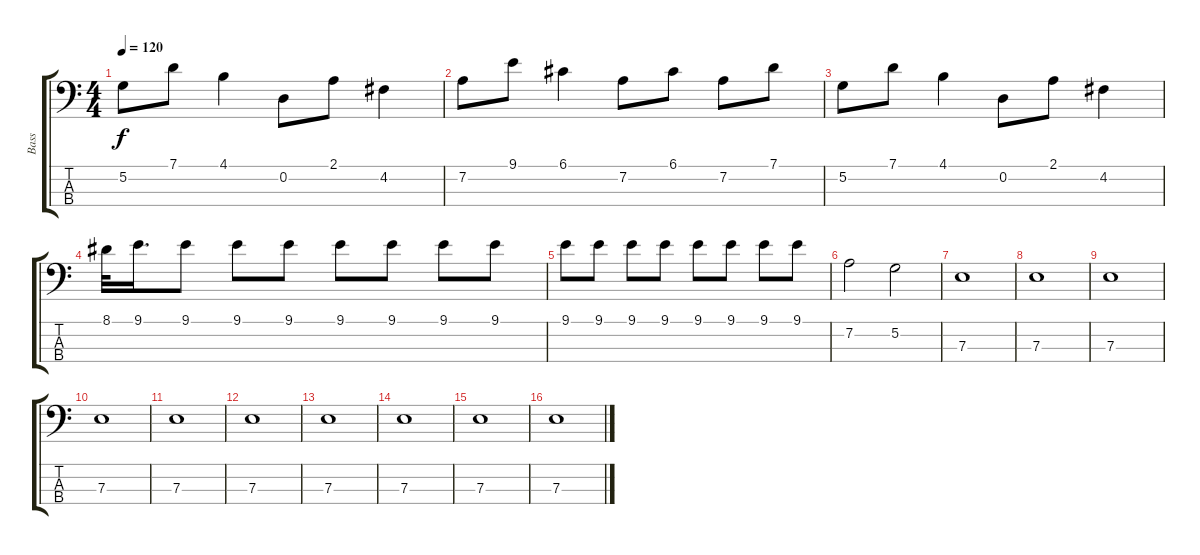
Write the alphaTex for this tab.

\track ("Bass" "Bass") {instrument electricbassfinger}
\staff {score tabs}
\tuning (G2 D2 A1 E1) {hide}
\ts (4 4)
\tempo 120
\clef f4
\ks c
5.2.8{dy f} 7.1.8 4.1.4 0.2.8 2.1.8 4.2.4 |
7.2.8 9.1.8 6.1.4 7.2.8 6.1.8 7.2.8 7.1.8 |
5.2.8 7.1.8 4.1.4 0.2.8 2.1.8 4.2.4 |
8.1.32 9.1.16{d} 9.1.8 9.1.8 9.1.8 9.1.8 9.1.8 9.1.8 9.1.8 |
9.1.8 9.1.8 9.1.8 9.1.8 9.1.8 9.1.8 9.1.8 9.1.8 |
7.2.2 5.2.2 |
7.3.1 |
7.3.1 |
7.3.1 |
7.3.1 |
7.3.1 |
7.3.1 |
7.3.1 |
7.3.1 |
7.3.1 |
7.3.1
